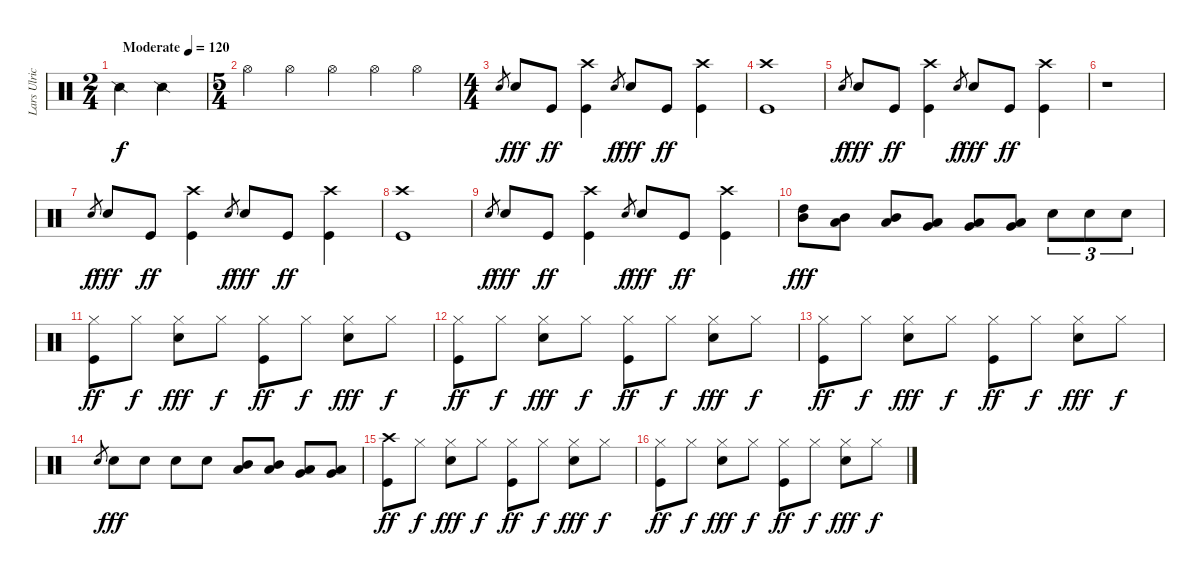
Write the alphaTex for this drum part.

\track ("Lars Ulrich" "Lars Ulric") {instrument percussion}
\staff {score}
\articulation defaults
\ts (2 4)
\tempo (120 "Moderate")
\tempo 136
\tempo (120 "Moderate")
\clef neutral
\ks c "Snare (side stick) 2".4{dy f} "Snare (side stick) 2".4
|
\ts (5 4)
"Hi-Hat (open)".4 "Hi-Hat (open)".4 "Hi-Hat (open)".4 "Hi-Hat (open)".4 "Hi-Hat (open)".4 |
\ts (4 4)
"Electric Snare (hit)".8{gr} "Electric Snare (hit)".8{dy fff} "Kick (hit)".8{dy ff} ("Crash high (hit)" "Kick (hit)").4 "Electric Snare (hit)".8{gr dy f} "Electric Snare (hit)".8{dy fff} "Kick (hit)".8{dy ff} ("Crash high (hit)" "Kick (hit)").4 |
("Crash high (hit)" "Kick (hit)").1 |
"Electric Snare (hit)".8{gr dy f} "Electric Snare (hit)".8{dy fff} "Kick (hit)".8{dy ff} ("Crash high (hit)" "Kick (hit)").4 "Electric Snare (hit)".8{gr dy f} "Electric Snare (hit)".8{dy fff} "Kick (hit)".8{dy ff} ("Crash high (hit)" "Kick (hit)").4 |
r.1 |
"Electric Snare (hit)".8{gr dy f} "Electric Snare (hit)".8{dy fff} "Kick (hit)".8{dy ff} ("Crash high (hit)" "Kick (hit)").4 "Electric Snare (hit)".8{gr dy f} "Electric Snare (hit)".8{dy fff} "Kick (hit)".8{dy ff} ("Crash high (hit)" "Kick (hit)").4 |
("Crash high (hit)" "Kick (hit)").1 |
"Electric Snare (hit)".8{gr dy f} "Electric Snare (hit)".8{dy fff} "Kick (hit)".8{dy ff} ("Crash high (hit)" "Kick (hit)").4 "Electric Snare (hit)".8{gr dy f} "Electric Snare (hit)".8{dy fff} "Kick (hit)".8{dy ff} ("Crash high (hit)" "Kick (hit)").4 |
("High Tom (hit)" "Mid Tom (hit)").8{dy fff} ("Mid Tom (hit)" "Low Tom (hit)").8 ("Mid Tom (hit)" "Low Tom (hit)").8 ("Low Tom (hit)" "Very Low Tom (hit)").8 ("Low Tom (hit)" "Very Low Tom (hit)").8 ("Very Low Tom (hit)" "Low Floor Tom (hit)").8 "Electric Snare (hit)".8{tu (3 2)} "Electric Snare (hit)".8{tu (3 2)} "Electric Snare (hit)".8{tu (3 2)} |
("Hi-Hat (closed)" "Kick (hit)").8{dy ff} "Hi-Hat (closed)".8{dy f} ("Hi-Hat (closed)" "Electric Snare (hit)").8{dy fff} "Hi-Hat (closed)".8{dy f} ("Hi-Hat (closed)" "Kick (hit)").8{dy ff} "Hi-Hat (closed)".8{dy f} ("Hi-Hat (closed)" "Electric Snare (hit)").8{dy fff} "Hi-Hat (closed)".8{dy f} |
("Hi-Hat (closed)" "Kick (hit)").8{dy ff} "Hi-Hat (closed)".8{dy f} ("Hi-Hat (closed)" "Electric Snare (hit)").8{dy fff} "Hi-Hat (closed)".8{dy f} ("Hi-Hat (closed)" "Kick (hit)").8{dy ff} "Hi-Hat (closed)".8{dy f} ("Hi-Hat (closed)" "Electric Snare (hit)").8{dy fff} "Hi-Hat (closed)".8{dy f} |
("Hi-Hat (closed)" "Kick (hit)").8{dy ff} "Hi-Hat (closed)".8{dy f} ("Hi-Hat (closed)" "Electric Snare (hit)").8{dy fff} "Hi-Hat (closed)".8{dy f} ("Hi-Hat (closed)" "Kick (hit)").8{dy ff} "Hi-Hat (closed)".8{dy f} ("Hi-Hat (closed)" "Electric Snare (hit)").8{dy fff} "Hi-Hat (closed)".8{dy f} |
"Electric Snare (hit)".8{gr} "Electric Snare (hit)".8{dy fff} "Electric Snare (hit)".8 "Electric Snare (hit)".8 "Electric Snare (hit)".8 ("Mid Tom (hit)" "Low Tom (hit)").8 ("Mid Tom (hit)" "Low Tom (hit)").8 ("Low Tom (hit)" "Very Low Tom (hit)").8 ("Low Tom (hit)" "Very Low Tom (hit)").8 |
("Crash high (hit)" "Kick (hit)").8{dy ff} "Hi-Hat (closed)".8{dy f} ("Hi-Hat (closed)" "Electric Snare (hit)").8{dy fff} "Hi-Hat (closed)".8{dy f} ("Hi-Hat (closed)" "Kick (hit)").8{dy ff} "Hi-Hat (closed)".8{dy f} ("Hi-Hat (closed)" "Electric Snare (hit)").8{dy fff} "Hi-Hat (closed)".8{dy f} |
("Hi-Hat (closed)" "Kick (hit)").8{dy ff} "Hi-Hat (closed)".8{dy f} ("Hi-Hat (closed)" "Electric Snare (hit)").8{dy fff} "Hi-Hat (closed)".8{dy f} ("Hi-Hat (closed)" "Kick (hit)").8{dy ff} "Hi-Hat (closed)".8{dy f} ("Hi-Hat (closed)" "Electric Snare (hit)").8{dy fff} "Hi-Hat (closed)".8{dy f}
